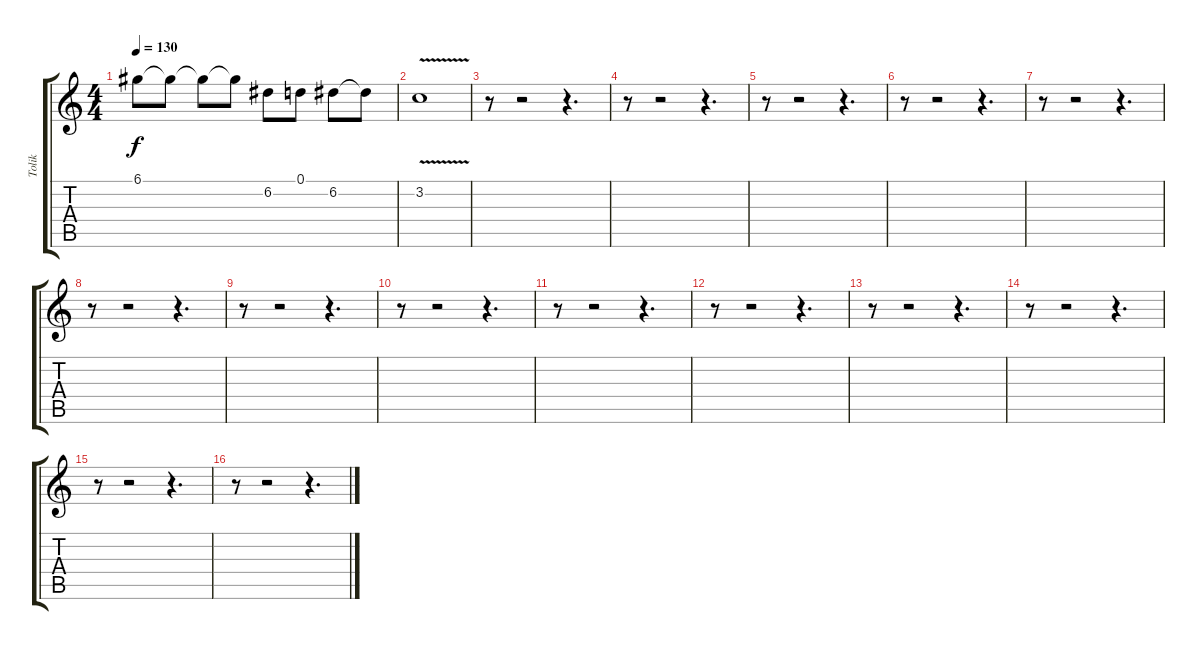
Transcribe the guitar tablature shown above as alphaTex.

\track ("Tolik" "Tolik") {instrument distortionguitar}
\staff {score tabs}
\tuning (D4 A3 F3 C3 G2 C2) {hide}
\ts (4 4)
\tempo 130
\clef g2
\ks c
6.1.8{dy f} 6.1{t}.8 6.1{t}.8 6.1{t}.8 6.2.8 0.1.8 6.2.8 6.2{t}.8 |
3.2{v}.1 |
r.8 r.2 r.4{d} |
r.8 r.2 r.4{d} |
r.8 r.2 r.4{d} |
r.8 r.2 r.4{d} |
r.8 r.2 r.4{d} |
r.8 r.2 r.4{d} |
r.8 r.2 r.4{d} |
r.8 r.2 r.4{d} |
r.8 r.2 r.4{d} |
r.8 r.2 r.4{d} |
r.8 r.2 r.4{d} |
r.8 r.2 r.4{d} |
r.8 r.2 r.4{d} |
r.8 r.2 r.4{d}
